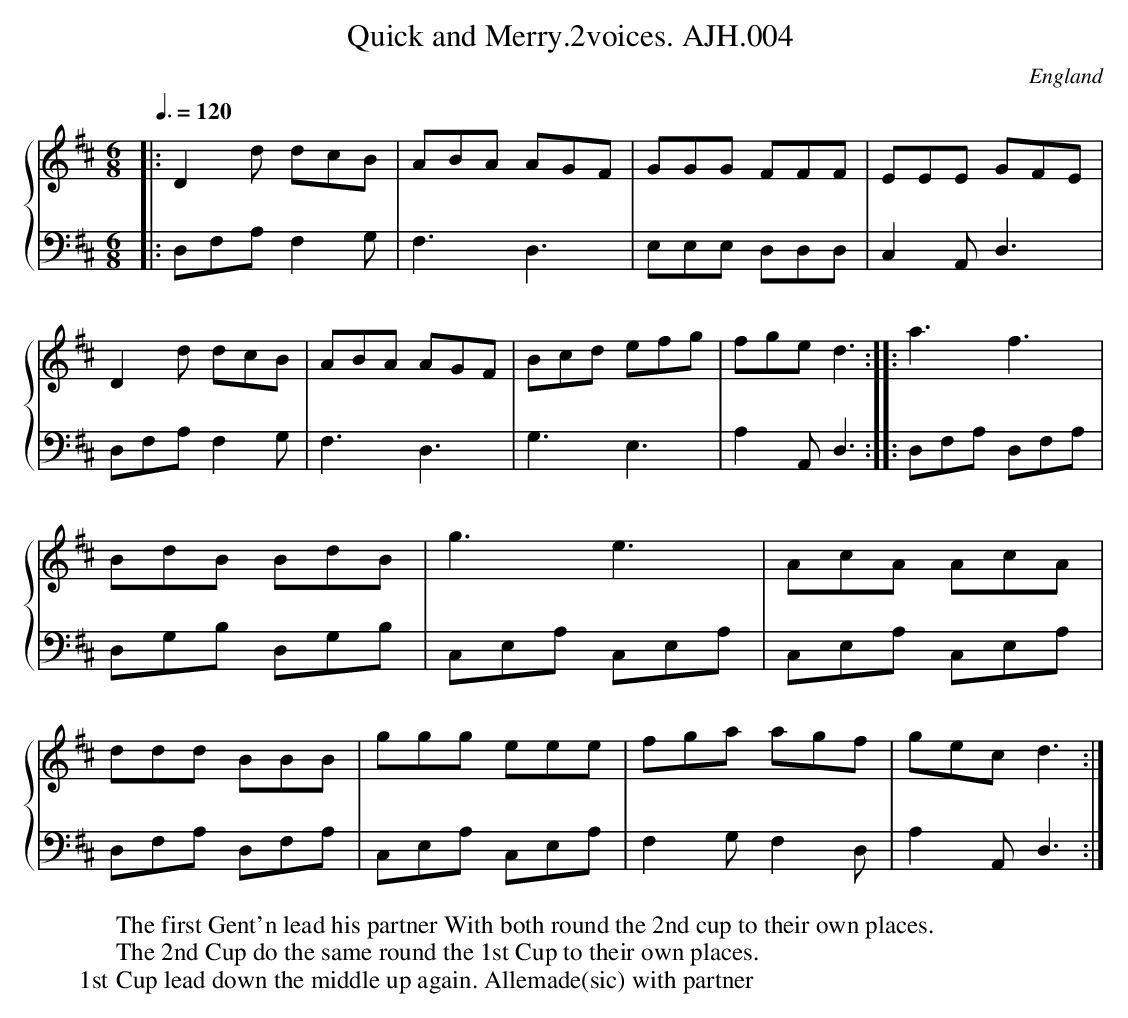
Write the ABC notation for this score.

X:1
T:Quick and Merry.2voices. AJH.004
L:1/8
M:6/8
O:England
Q:3/8=120
V:1 clef=treble
V:2 clef=bass
W:The first Gent'n lead his partner With both round the 2nd cup to their own places.
W:The 2nd Cup do the same round the 1st Cup to their own places.
W:1st Cup lead down the middle up again. Allemade(sic) with partner
K:D
%%staves {1 2}
[V:1] |: D2d dcB | ABA AGF | GGG FFF | EEE GFE |
[V:2] |: D,F,A, F,2G, | F,3 D,3 | E,E,E, D,D,D, | C,2A,, D,3 |
[V:1] D2d dcB | ABA AGF | Bcd efg | fge d3 :|
[V:2] D,F,A, F,2G, | F,3 D,3 | G,3 E,3 | A,2A,, D,3 :|
[V:1] |: a3 f3 | BdB BdB | g3 e3 | AcA AcA |
[V:2] |: D,F,A, D,F,A, | D,G,B, D,G,B, | C,E,A, C,E,A, | C,E,A, C,E,A, |
[V:1] ddd BBB | ggg eee | fga agf | gec d3 :| !
[V:2] D,F,A, D,F,A, |C,E,A, C,E,A, | F,2G, F,2D, | A,2A,, D,3 :|
